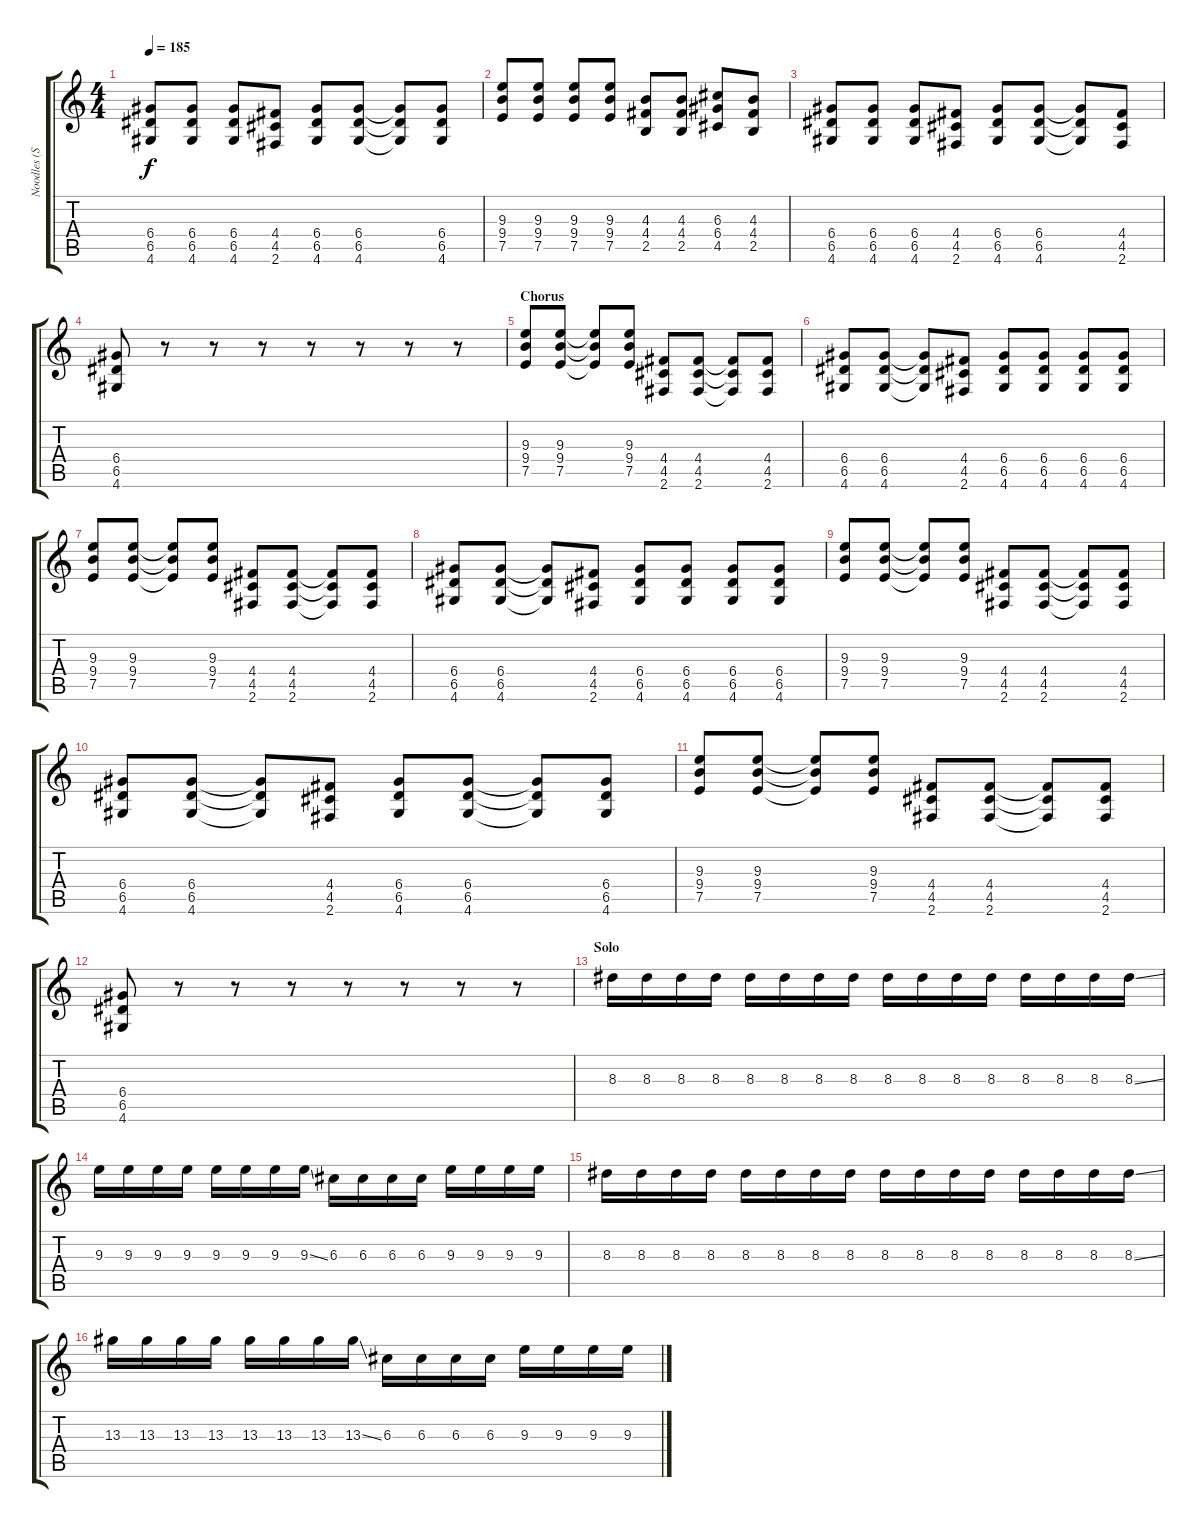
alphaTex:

\track ("Noodles (Solo guitar)" "Noodles (S") {instrument distortionguitar}
\staff {score tabs}
\tuning (E4 B3 G3 D3 A2 E2) {hide}
\ts (4 4)
\tempo 185
\clef g2
\ks c
(6.4 6.5 4.6).8{dy f} (6.4 6.5 4.6).8 (6.4 6.5 4.6).8 (4.4 4.5 2.6).8 (6.4 6.5 4.6).8 (6.4 6.5 4.6).8 (6.4{t} 6.5{t} 4.6{t}).8 (6.4 6.5 4.6).8 |
(9.3 9.4 7.5).8 (9.3 9.4 7.5).8 (9.3 9.4 7.5).8 (9.3 9.4 7.5).8 (4.3 4.4 2.5).8 (4.3 4.4 2.5).8 (6.3 6.4 4.5).8 (4.3 4.4 2.5).8 |
(6.4 6.5 4.6).8 (6.4 6.5 4.6).8 (6.4 6.5 4.6).8 (4.4 4.5 2.6).8 (6.4 6.5 4.6).8 (6.4 6.5 4.6).8 (6.4{t} 6.5{t} 4.6{t}).8 (4.4 4.5 2.6).8 |
(6.4 6.5 4.6).8 r.8 r.8 r.8 r.8 r.8 r.8 r.8 |
\section ("" "Chorus")
(9.3 9.4 7.5).8 (9.3 9.4 7.5).8 (9.3{t} 9.4{t} 7.5{t}).8 (9.3 9.4 7.5).8 (4.4 4.5 2.6).8 (4.4 4.5 2.6).8 (4.4{t} 4.5{t} 2.6{t}).8 (4.4 4.5 2.6).8 |
(6.4 6.5 4.6).8 (6.4 6.5 4.6).8 (6.4{t} 6.5{t} 4.6{t}).8 (4.4 4.5 2.6).8 (6.4 6.5 4.6).8 (6.4 6.5 4.6).8 (6.4 6.5 4.6).8 (6.4 6.5 4.6).8 |
(9.3 9.4 7.5).8 (9.3 9.4 7.5).8 (9.3{t} 9.4{t} 7.5{t}).8 (9.3 9.4 7.5).8 (4.4 4.5 2.6).8 (4.4 4.5 2.6).8 (4.4{t} 4.5{t} 2.6{t}).8 (4.4 4.5 2.6).8 |
(6.4 6.5 4.6).8 (6.4 6.5 4.6).8 (6.4{t} 6.5{t} 4.6{t}).8 (4.4 4.5 2.6).8 (6.4 6.5 4.6).8 (6.4 6.5 4.6).8 (6.4 6.5 4.6).8 (6.4 6.5 4.6).8 |
(9.3 9.4 7.5).8 (9.3 9.4 7.5).8 (9.3{t} 9.4{t} 7.5{t}).8 (9.3 9.4 7.5).8 (4.4 4.5 2.6).8 (4.4 4.5 2.6).8 (4.4{t} 4.5{t} 2.6{t}).8 (4.4 4.5 2.6).8 |
(6.4 6.5 4.6).8 (6.4 6.5 4.6).8 (6.4{t} 6.5{t} 4.6{t}).8 (4.4 4.5 2.6).8 (6.4 6.5 4.6).8 (6.4 6.5 4.6).8 (6.4{t} 6.5{t} 4.6{t}).8 (6.4 6.5 4.6).8 |
(9.3 9.4 7.5).8 (9.3 9.4 7.5).8 (9.3{t} 9.4{t} 7.5{t}).8 (9.3 9.4 7.5).8 (4.4 4.5 2.6).8 (4.4 4.5 2.6).8 (4.4{t} 4.5{t} 2.6{t}).8 (4.4 4.5 2.6).8 |
(6.4 6.5 4.6).8 r.8 r.8 r.8 r.8 r.8 r.8 r.8 |
\section ("" "Solo")
8.3.16{volume 16} 8.3.16 8.3.16 8.3.16 8.3.16 8.3.16 8.3.16 8.3.16 8.3.16 8.3.16 8.3.16 8.3.16 8.3.16 8.3.16 8.3.16 8.3{ss}.16 |
9.3.16 9.3.16 9.3.16 9.3.16 9.3.16 9.3.16 9.3.16 9.3{ss}.16 6.3.16 6.3.16 6.3.16 6.3.16 9.3.16 9.3.16 9.3.16 9.3.16 |
8.3.16 8.3.16 8.3.16 8.3.16 8.3.16 8.3.16 8.3.16 8.3.16 8.3.16 8.3.16 8.3.16 8.3.16 8.3.16 8.3.16 8.3.16 8.3{ss}.16 |
13.3.16 13.3.16 13.3.16 13.3.16 13.3.16 13.3.16 13.3.16 13.3{ss}.16 6.3.16 6.3.16 6.3.16 6.3.16 9.3.16 9.3.16 9.3.16 9.3.16
